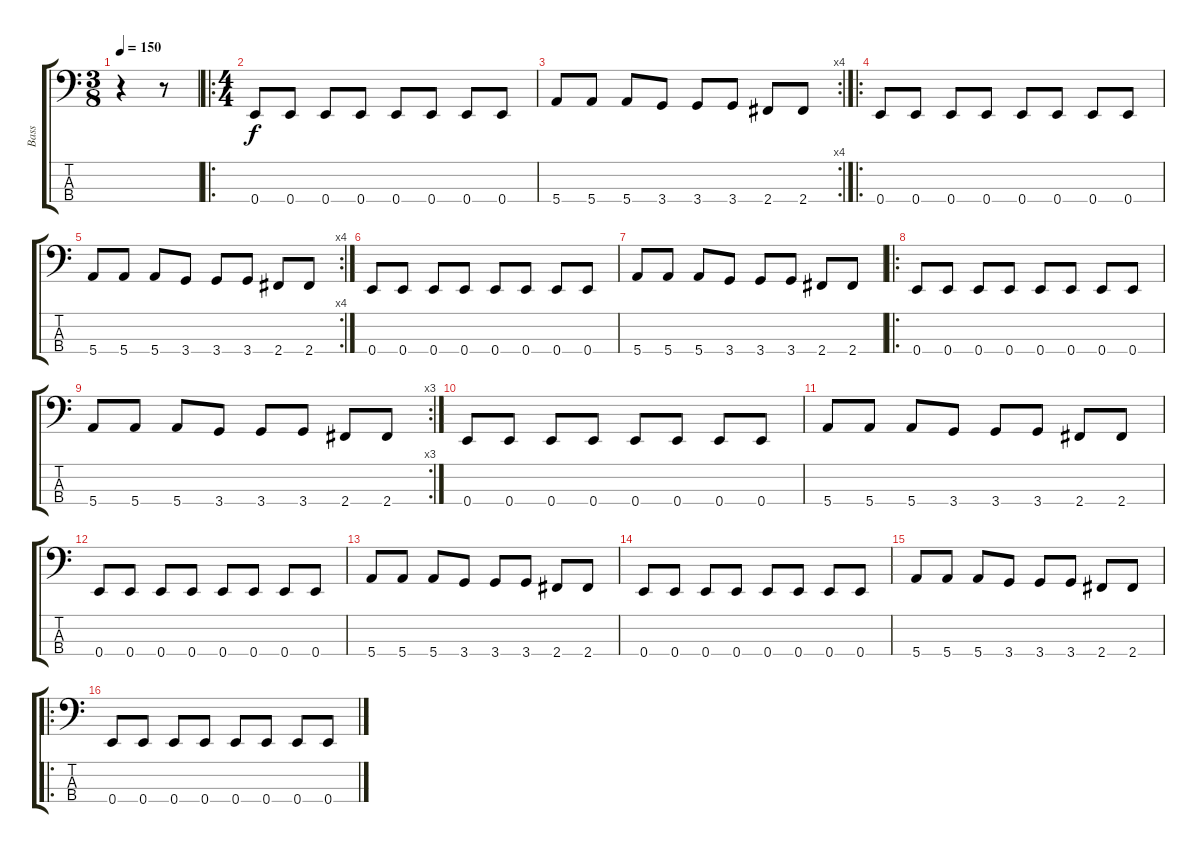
\track ("Bass" "Bass") {instrument electricbasspick}
\staff {score tabs}
\tuning (G2 D2 A1 E1) {hide}
\ts (3 8)
\tempo 150
\clef f4
\ks c
r.4{dy f instrument electricbasspick} r.8 |
\ro
\ts (4 4)
0.4.8 0.4.8 0.4.8 0.4.8 0.4.8 0.4.8 0.4.8 0.4.8 |
\rc 4
5.4.8 5.4.8 5.4.8 3.4.8 3.4.8 3.4.8 2.4.8 2.4.8 |
\ro
0.4.8 0.4.8 0.4.8 0.4.8 0.4.8 0.4.8 0.4.8 0.4.8 |
\rc 4
5.4.8 5.4.8 5.4.8 3.4.8 3.4.8 3.4.8 2.4.8 2.4.8 |
0.4.8 0.4.8 0.4.8 0.4.8 0.4.8 0.4.8 0.4.8 0.4.8 |
5.4.8 5.4.8 5.4.8 3.4.8 3.4.8 3.4.8 2.4.8 2.4.8 |
\ro
0.4.8 0.4.8 0.4.8 0.4.8 0.4.8 0.4.8 0.4.8 0.4.8 |
\rc 3
5.4.8 5.4.8 5.4.8 3.4.8 3.4.8 3.4.8 2.4.8 2.4.8 |
0.4.8 0.4.8 0.4.8 0.4.8 0.4.8 0.4.8 0.4.8 0.4.8 |
5.4.8 5.4.8 5.4.8 3.4.8 3.4.8 3.4.8 2.4.8 2.4.8 |
0.4.8 0.4.8 0.4.8 0.4.8 0.4.8 0.4.8 0.4.8 0.4.8 |
5.4.8 5.4.8 5.4.8 3.4.8 3.4.8 3.4.8 2.4.8 2.4.8 |
0.4.8 0.4.8 0.4.8 0.4.8 0.4.8 0.4.8 0.4.8 0.4.8 |
5.4.8 5.4.8 5.4.8 3.4.8 3.4.8 3.4.8 2.4.8 2.4.8 |
\ro
0.4.8 0.4.8 0.4.8 0.4.8 0.4.8 0.4.8 0.4.8 0.4.8
